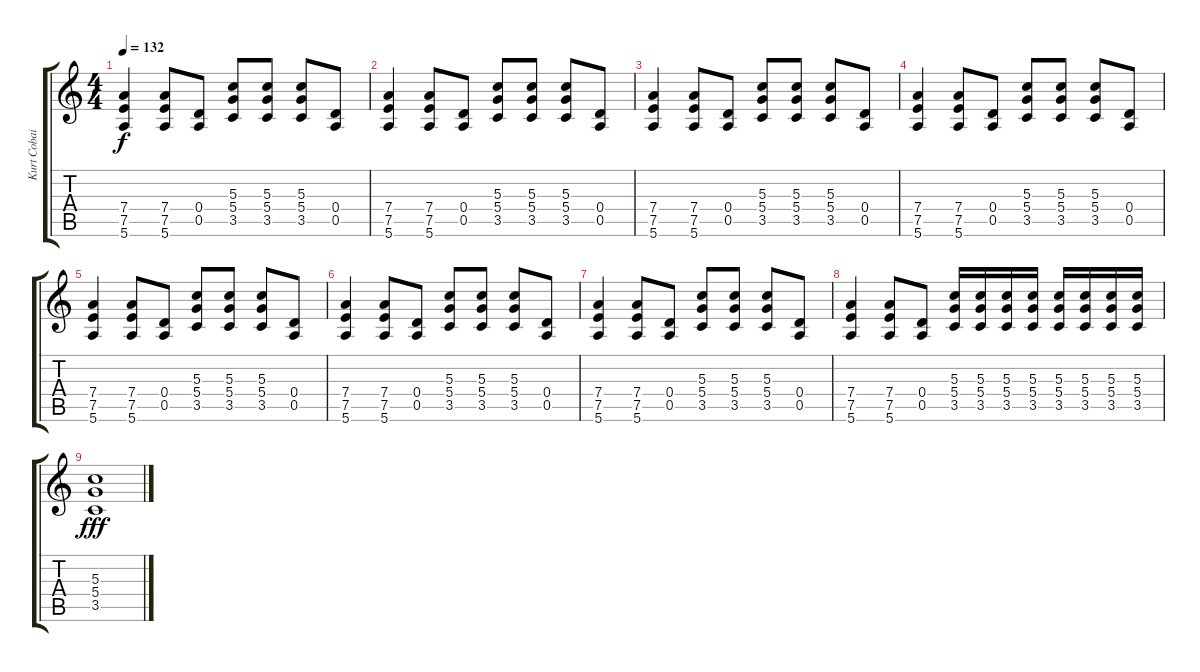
\track ("Kurt Cobain - Guitar" "Kurt Cobai") {instrument distortionguitar}
\staff {score tabs}
\tuning (E4 B3 G3 D3 A2 E2) {hide}
\ts (4 4)
\tempo 132
\clef g2
\ks c
(7.4 7.5 5.6).4{dy f} (7.4 7.5 5.6).8 (0.4 0.5).8 (5.3 5.4 3.5).8 (5.3 5.4 3.5).8 (5.3 5.4 3.5).8 (0.4 0.5).8 |
(7.4 7.5 5.6).4 (7.4 7.5 5.6).8 (0.4 0.5).8 (5.3 5.4 3.5).8 (5.3 5.4 3.5).8 (5.3 5.4 3.5).8 (0.4 0.5).8 |
(7.4 7.5 5.6).4 (7.4 7.5 5.6).8 (0.4 0.5).8 (5.3 5.4 3.5).8 (5.3 5.4 3.5).8 (5.3 5.4 3.5).8 (0.4 0.5).8 |
(7.4 7.5 5.6).4 (7.4 7.5 5.6).8 (0.4 0.5).8 (5.3 5.4 3.5).8 (5.3 5.4 3.5).8 (5.3 5.4 3.5).8 (0.4 0.5).8 |
(7.4 7.5 5.6).4 (7.4 7.5 5.6).8 (0.4 0.5).8 (5.3 5.4 3.5).8 (5.3 5.4 3.5).8 (5.3 5.4 3.5).8 (0.4 0.5).8 |
(7.4 7.5 5.6).4 (7.4 7.5 5.6).8 (0.4 0.5).8 (5.3 5.4 3.5).8 (5.3 5.4 3.5).8 (5.3 5.4 3.5).8 (0.4 0.5).8 |
(7.4 7.5 5.6).4 (7.4 7.5 5.6).8 (0.4 0.5).8 (5.3 5.4 3.5).8 (5.3 5.4 3.5).8 (5.3 5.4 3.5).8 (0.4 0.5).8 |
(7.4 7.5 5.6).4 (7.4 7.5 5.6).8 (0.4 0.5).8 (5.3 5.4 3.5).16 (5.3 5.4 3.5).16 (5.3 5.4 3.5).16 (5.3 5.4 3.5).16 (5.3 5.4 3.5).16 (5.3 5.4 3.5).16 (5.3 5.4 3.5).16 (5.3 5.4 3.5).16 |
(5.3 5.4 3.5).1{dy fff}
